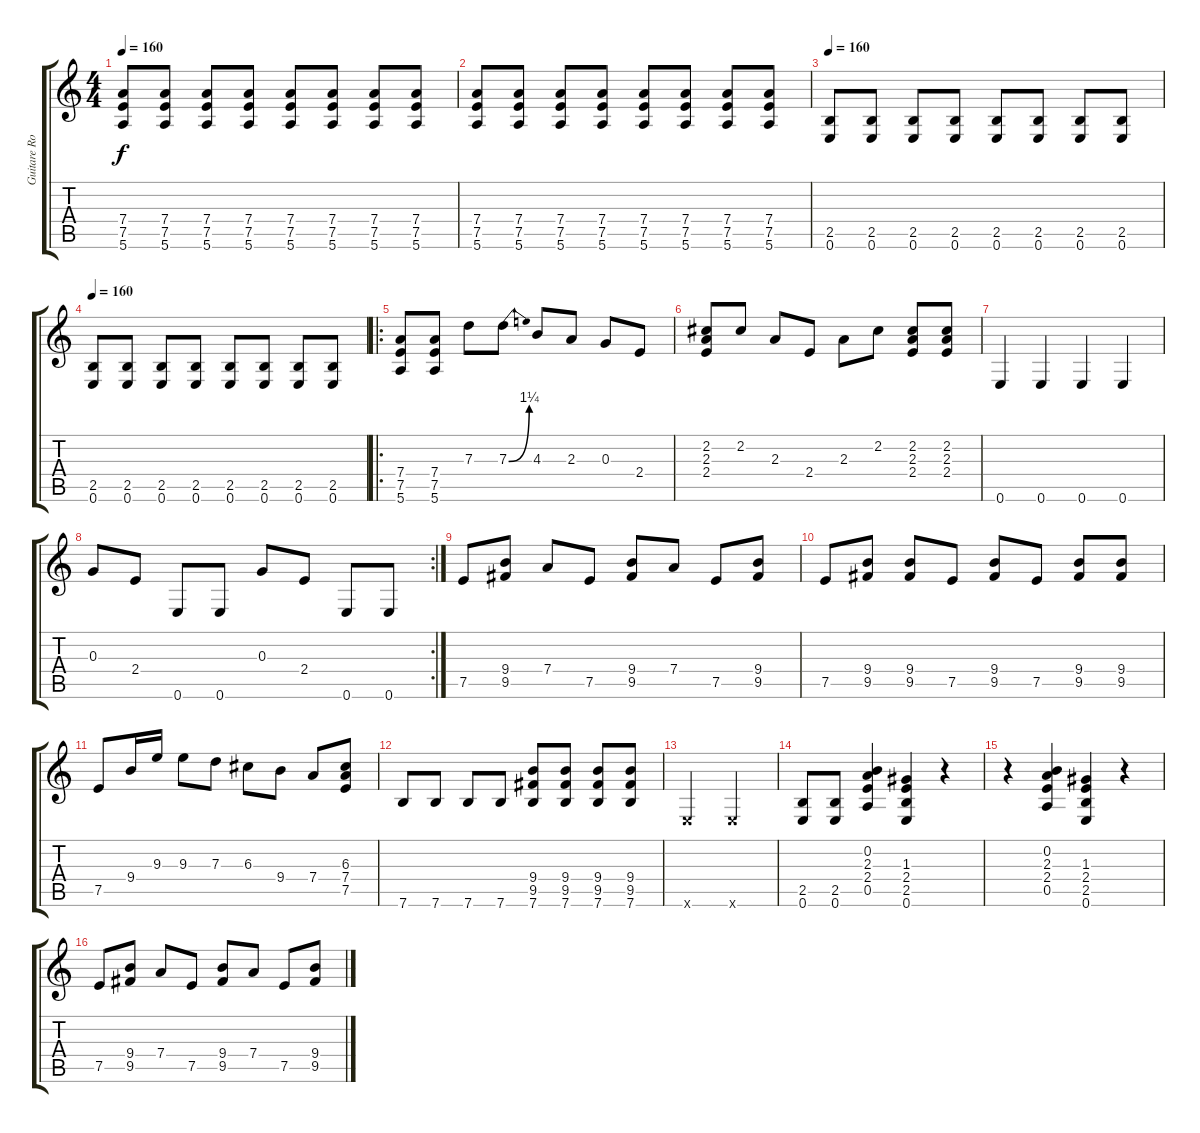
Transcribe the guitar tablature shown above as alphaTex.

\track ("Guitare Robin LeMusurier" "Guitare Ro") {instrument distortionguitar}
\staff {score tabs}
\tuning (E4 B3 G3 D3 A2 E2) {hide}
\ts (4 4)
\tempo 160
\clef g2
\ks c
(7.4 7.5 5.6).8{dy f} (7.4 7.5 5.6).8 (7.4 7.5 5.6).8 (7.4 7.5 5.6).8 (7.4 7.5 5.6).8 (7.4 7.5 5.6).8 (7.4 7.5 5.6).8 (7.4 7.5 5.6).8 |
(7.4 7.5 5.6).8 (7.4 7.5 5.6).8 (7.4 7.5 5.6).8 (7.4 7.5 5.6).8 (7.4 7.5 5.6).8 (7.4 7.5 5.6).8 (7.4 7.5 5.6).8 (7.4 7.5 5.6).8 |
\tempo 160
(2.5 0.6).8 (2.5 0.6).8 (2.5 0.6).8 (2.5 0.6).8 (2.5 0.6).8 (2.5 0.6).8 (2.5 0.6).8 (2.5 0.6).8 |
\tempo 160
(2.5 0.6).8 (2.5 0.6).8 (2.5 0.6).8 (2.5 0.6).8 (2.5 0.6).8 (2.5 0.6).8 (2.5 0.6).8 (2.5 0.6).8 |
\ro
(7.4 7.5 5.6).8 (7.4 7.5 5.6).8 7.3.8 7.3{be (bend 0 0 60 5)}.8 4.3.8 2.3.8 0.3.8 2.4.8 |
(2.2 2.3 2.4).8 2.2.8 2.3.8 2.4.8 2.3.8 2.2.8 (2.2 2.3 2.4).8 (2.2 2.3 2.4).8 |
0.6.4 0.6.4 0.6.4 0.6.4 |
\rc 2
0.3.8 2.4.8 0.6.8 0.6.8 0.3.8 2.4.8 0.6.8 0.6.8 |
7.5.8{volume 7} (9.4 9.5).8 7.4.8 7.5.8 (9.4 9.5).8 7.4.8 7.5.8 (9.4 9.5).8 |
7.5.8 (9.4 9.5).8 (9.4 9.5).8 7.5.8 (9.4 9.5).8 7.5.8 (9.4 9.5).8 (9.4 9.5).8 |
7.5.8 9.4.16 9.3.16 9.3.8 7.3.8 6.3.8 9.4.8 7.4.8 (6.3 7.4 7.5).8 |
7.6.8 7.6.8 7.6.8 7.6.8 (9.4 9.5 7.6).8 (9.4 9.5 7.6).8 (9.4 9.5 7.6).8 (9.4 9.5 7.6).8 |
0.6{x}.2 0.6{x}.2 |
(2.5 0.6).8 (2.5 0.6).8 (0.2 2.3 2.4 0.5).4 (1.3 2.4 2.5 0.6).4 r.4 |
r.4 (0.2 2.3 2.4 0.5).4 (1.3 2.4 2.5 0.6).4 r.4 |
7.5.8{volume 7} (9.4 9.5).8 7.4.8 7.5.8 (9.4 9.5).8 7.4.8 7.5.8 (9.4 9.5).8
